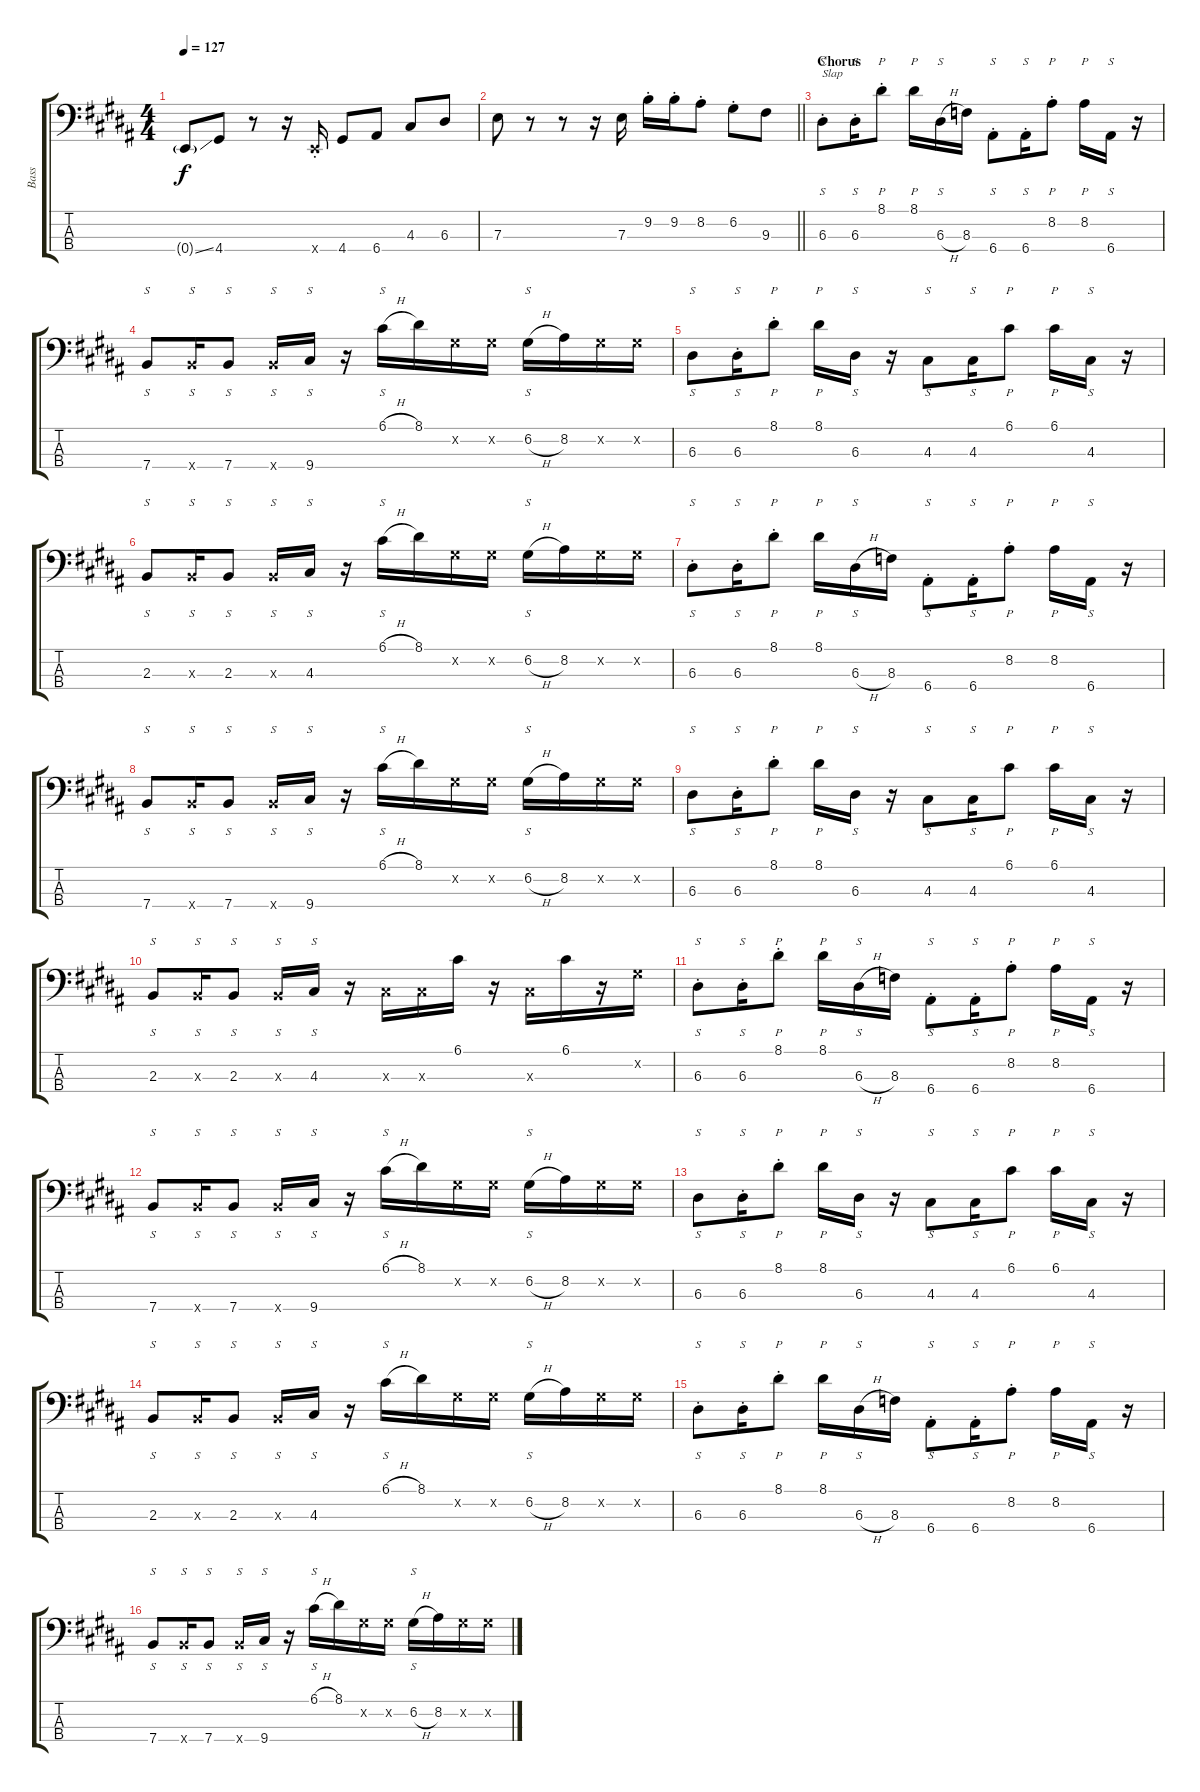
\track ("Bass" "Bass") {instrument electricbassfinger}
\staff {score tabs}
\tuning (G2 D2 A1 E1) {hide}
\ts (4 4)
\tempo 127
\clef f4
\ks g#minor
0.4{ss g}.8{dy f} 4.4.8 r.8 r.16 0.4{st x}.16 4.4.8 6.4.8 4.3.8 6.3.8 |
\barLineRight lightlight
7.3.8 r.8 r.8 r.16 7.3.16 9.2{st}.16 9.2{st}.16 8.2{st}.8 6.2{st}.8 9.3.8 |
\section ("" "Chorus")
6.3{st}.8{s txt "Slap" instrument slapbass1} 6.3{st}.16{s} 8.1{st}.8{p} 8.1.16{p} 6.3{h}.16{s} 8.3.16 6.4{st}.8{s} 6.4{st}.16{s} 8.2{st}.8{p} 8.2.16{p} 6.4.16{s} r.16 |
7.4.8{s} 7.4{x}.16{s} 7.4.8{s} 7.4{x}.16{s} 9.4.16{s} r.16 6.1{h}.16{s} 8.1.16 6.2{x}.16 6.2{x}.16 6.2{h}.16{s} 8.2.16 6.2{x}.16 6.2{x}.16 |
6.3.8{s} 6.3{st}.16{s} 8.1{st}.8{p} 8.1.16{p} 6.3.16{s} r.16 4.3.8{s} 4.3.16{s} 6.1.8{p} 6.1.16{p} 4.3.16{s} r.16 |
2.3.8{s} 2.3{x}.16{s} 2.3.8{s} 2.3{x}.16{s} 4.3.16{s} r.16 6.1{h}.16{s} 8.1.16 6.2{x}.16 6.2{x}.16 6.2{h}.16{s} 8.2.16 6.2{x}.16 6.2{x}.16 |
6.3{st}.8{s} 6.3{st}.16{s} 8.1{st}.8{p} 8.1.16{p} 6.3{h}.16{s} 8.3.16 6.4{st}.8{s} 6.4{st}.16{s} 8.2{st}.8{p} 8.2.16{p} 6.4.16{s} r.16 |
7.4.8{s} 7.4{x}.16{s} 7.4.8{s} 7.4{x}.16{s} 9.4.16{s} r.16 6.1{h}.16{s} 8.1.16 6.2{x}.16 6.2{x}.16 6.2{h}.16{s} 8.2.16 6.2{x}.16 6.2{x}.16 |
6.3.8{s} 6.3{st}.16{s} 8.1{st}.8{p} 8.1.16{p} 6.3.16{s} r.16 4.3.8{s} 4.3.16{s} 6.1.8{p} 6.1.16{p} 4.3.16{s} r.16 |
2.3.8{s} 2.3{x}.16{s} 2.3.8{s} 2.3{x}.16{s} 4.3.16{s} r.16 4.3{x}.16 4.3{x}.16 6.1.16 r.16 4.3{x}.16 6.1.16 r.16 6.2{x}.16 |
6.3{st}.8{s} 6.3{st}.16{s} 8.1{st}.8{p} 8.1.16{p} 6.3{h}.16{s} 8.3.16 6.4{st}.8{s} 6.4{st}.16{s} 8.2{st}.8{p} 8.2.16{p} 6.4.16{s} r.16 |
7.4.8{s} 7.4{x}.16{s} 7.4.8{s} 7.4{x}.16{s} 9.4.16{s} r.16 6.1{h}.16{s} 8.1.16 6.2{x}.16 6.2{x}.16 6.2{h}.16{s} 8.2.16 6.2{x}.16 6.2{x}.16 |
6.3.8{s} 6.3{st}.16{s} 8.1{st}.8{p} 8.1.16{p} 6.3.16{s} r.16 4.3.8{s} 4.3.16{s} 6.1.8{p} 6.1.16{p} 4.3.16{s} r.16 |
2.3.8{s} 2.3{x}.16{s} 2.3.8{s} 2.3{x}.16{s} 4.3.16{s} r.16 6.1{h}.16{s} 8.1.16 6.2{x}.16 6.2{x}.16 6.2{h}.16{s} 8.2.16 6.2{x}.16 6.2{x}.16 |
6.3{st}.8{s} 6.3{st}.16{s} 8.1{st}.8{p} 8.1.16{p} 6.3{h}.16{s} 8.3.16 6.4{st}.8{s} 6.4{st}.16{s} 8.2{st}.8{p} 8.2.16{p} 6.4.16{s} r.16 |
7.4.8{s} 7.4{x}.16{s} 7.4.8{s} 7.4{x}.16{s} 9.4.16{s} r.16 6.1{h}.16{s} 8.1.16 6.2{x}.16 6.2{x}.16 6.2{h}.16{s} 8.2.16 6.2{x}.16 6.2{x}.16
